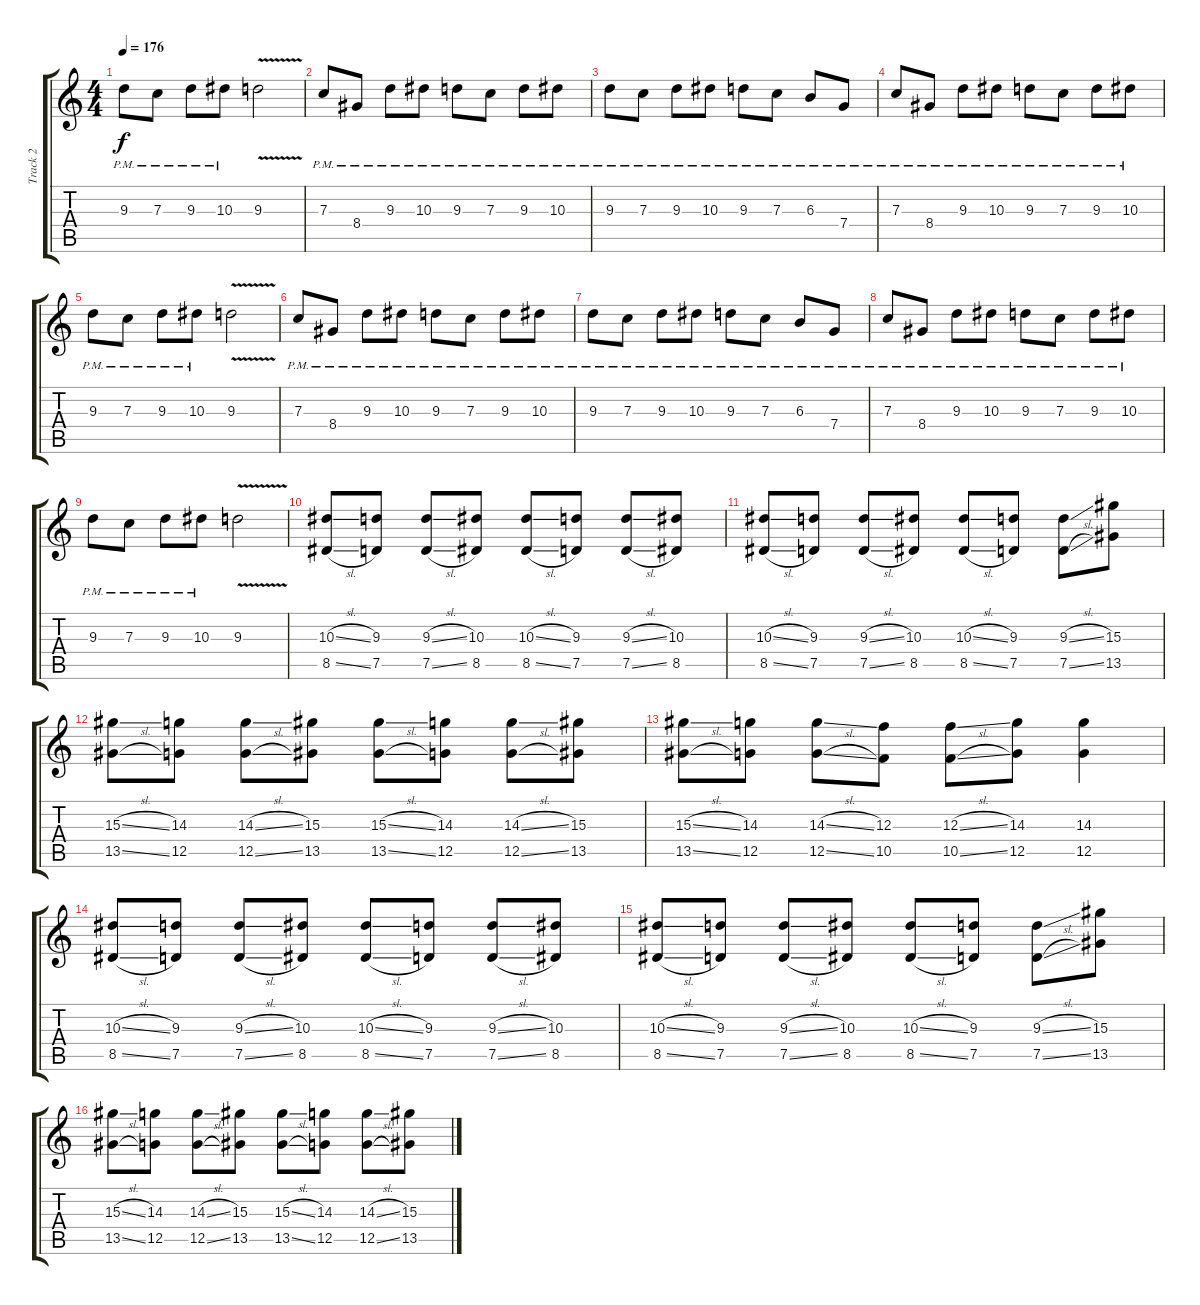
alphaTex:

\track ("Track 2" "Track 2") {instrument distortionguitar}
\staff {score tabs}
\tuning (D4 A3 F3 C3 G2 C2) {hide}
\ts (4 4)
\tempo 176
\clef g2
\ks c
9.3{pm}.8{dy f} 7.3{pm}.8 9.3{pm}.8 10.3{pm}.8 9.3{v}.2 |
7.3{pm}.8 8.4{pm}.8 9.3{pm}.8 10.3{pm}.8 9.3{pm}.8 7.3{pm}.8 9.3{pm}.8 10.3{pm}.8 |
9.3{pm}.8 7.3{pm}.8 9.3{pm}.8 10.3{pm}.8 9.3{pm}.8 7.3{pm}.8 6.3{pm}.8 7.4{pm}.8 |
7.3{pm}.8 8.4{pm}.8 9.3{pm}.8 10.3{pm}.8 9.3{pm}.8 7.3{pm}.8 9.3{pm}.8 10.3{pm}.8 |
9.3{pm}.8 7.3{pm}.8 9.3{pm}.8 10.3{pm}.8 9.3{v}.2 |
7.3{pm}.8 8.4{pm}.8 9.3{pm}.8 10.3{pm}.8 9.3{pm}.8 7.3{pm}.8 9.3{pm}.8 10.3{pm}.8 |
9.3{pm}.8 7.3{pm}.8 9.3{pm}.8 10.3{pm}.8 9.3{pm}.8 7.3{pm}.8 6.3{pm}.8 7.4{pm}.8 |
7.3{pm}.8 8.4{pm}.8 9.3{pm}.8 10.3{pm}.8 9.3{pm}.8 7.3{pm}.8 9.3{pm}.8 10.3{pm}.8 |
9.3{pm}.8 7.3{pm}.8 9.3{pm}.8 10.3{pm}.8 9.3{v}.2 |
(10.3{sl} 8.5{sl}).8 (9.3 7.5).8 (9.3{sl} 7.5{sl}).8 (10.3 8.5).8 (10.3{sl} 8.5{sl}).8 (9.3 7.5).8 (9.3{sl} 7.5{sl}).8 (10.3 8.5).8 |
(10.3{sl} 8.5{sl}).8 (9.3 7.5).8 (9.3{sl} 7.5{sl}).8 (10.3 8.5).8 (10.3{sl} 8.5{sl}).8 (9.3 7.5).8 (9.3{sl} 7.5{sl}).8 (15.3 13.5).8 |
(15.3{sl} 13.5{sl}).8 (14.3 12.5).8 (14.3{sl} 12.5{sl}).8 (15.3 13.5).8 (15.3{sl} 13.5{sl}).8 (14.3 12.5).8 (14.3{sl} 12.5{sl}).8 (15.3 13.5).8 |
(15.3{sl} 13.5{sl}).8 (14.3 12.5).8 (14.3{sl} 12.5{sl}).8 (12.3 10.5).8 (12.3{sl} 10.5{sl}).8 (14.3 12.5).8 (14.3 12.5).4 |
(10.3{sl} 8.5{sl}).8 (9.3 7.5).8 (9.3{sl} 7.5{sl}).8 (10.3 8.5).8 (10.3{sl} 8.5{sl}).8 (9.3 7.5).8 (9.3{sl} 7.5{sl}).8 (10.3 8.5).8 |
(10.3{sl} 8.5{sl}).8 (9.3 7.5).8 (9.3{sl} 7.5{sl}).8 (10.3 8.5).8 (10.3{sl} 8.5{sl}).8 (9.3 7.5).8 (9.3{sl} 7.5{sl}).8 (15.3 13.5).8 |
(15.3{sl} 13.5{sl}).8 (14.3 12.5).8 (14.3{sl} 12.5{sl}).8 (15.3 13.5).8 (15.3{sl} 13.5{sl}).8 (14.3 12.5).8 (14.3{sl} 12.5{sl}).8 (15.3 13.5).8
